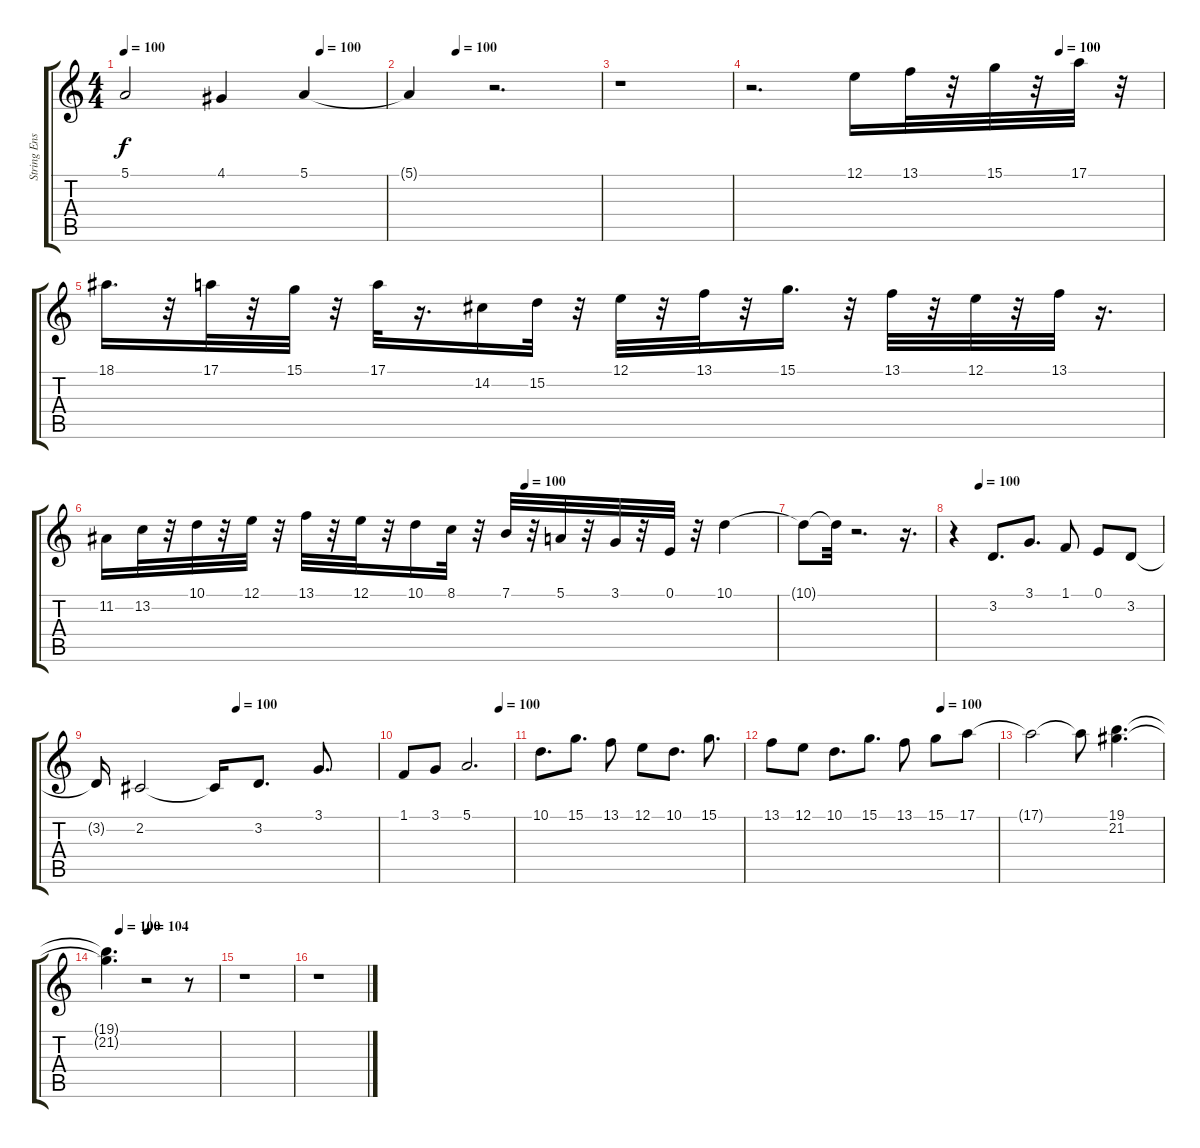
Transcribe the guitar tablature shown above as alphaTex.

\track ("String Ensemble" "String Ens") {instrument stringensemble1}
\staff {score tabs}
\tuning (E4 B3 G3 D3 A2 E2) {hide}
\ts (4 4)
\tempo 100
\tempo (100 0.75)
\clef g2
\ks c
5.1.2{dy f} 4.1.4 5.1.4 |
\tempo (100 0.25)
5.1{t}.4 r.2{d} |
r.1 |
\tempo (100 0.75)
r.2{d} 12.1.16 13.1.32 r.32 15.1.32 r.32 17.1.32 r.32 |
18.1.16{d} r.32 17.1.32 r.32 15.1.32 r.32 17.1.32 r.16{d} 14.2.16 15.2.32 r.32 12.1.32 r.32 13.1.32 r.32 15.1.16{d} r.32 13.1.32 r.32 12.1.32 r.32 13.1.32 r.16{d} |
\tempo (100 0.625)
11.2.16 13.2.32 r.32 10.1.32 r.32 12.1.32 r.32 13.1.32 r.32 12.1.32 r.32 10.1.16 8.1.32 r.32 7.1.32 r.32 5.1.32 r.32 3.1.32 r.32 0.1.32 r.32 10.1.4 |
10.1{t}.8 10.1{t}.32 r.2{d} r.16{d} |
\tempo (100 0.125)
r.4 3.2.8{d} 3.1.8{d} 1.1.8 0.1.8 3.2.8 |
\tempo (100 0.5)
3.2{t}.16 2.2.2 2.2{t}.16 3.2.8{d} 3.1.8{d} |
\tempo (100 0.875)
1.1.8 3.1.8 5.1.2{d} |
10.1.8{d} 15.1.8{d} 13.1.8 12.1.8 10.1.8{d} 15.1.8{d} |
\tempo (100 0.75)
13.1.8 12.1.8 10.1.8{d} 15.1.8{d} 13.1.8 15.1.8 17.1.8 |
17.1{t}.2 17.1{t}.8 (19.1 21.2).4{d} |
\tempo (100 0.125)
\tempo (104 0.375)
(19.1{t} 21.2{t}).4{d} r.2 r.8 |
r.1 |
r.1
